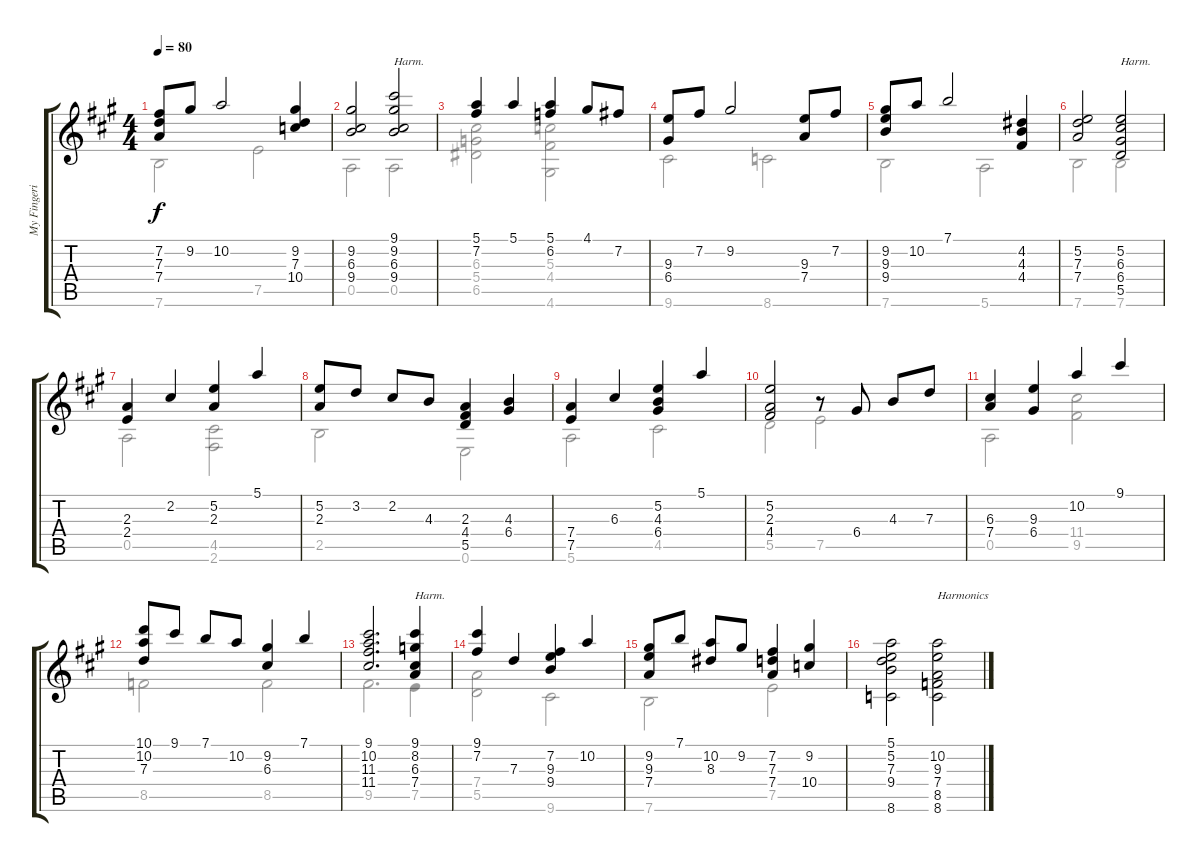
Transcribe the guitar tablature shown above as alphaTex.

\track ("My Fingering" "My Fingeri") {instrument electricguitarjazz}
\staff {score tabs}
\tuning (E4 B3 G3 D3 A2 E2) {hide}
\voice
\ts (4 4)
\tempo 80
\clef g2
\ks a
(7.2 7.3 7.4).8{dy f} 9.2.8 10.2.2 (9.2 7.3 10.4).4 |
(9.2 6.3 9.4).2 (9.1 9.2 6.3 9.4).2{txt "Harm."} |
(5.1 7.2).4 5.1.4 (5.1 6.2).4 4.1.8 7.2.8 |
(9.3 6.4).8 7.2.8 9.2.2 (9.3 7.4).8 7.2.8 |
(9.2 9.3 9.4).8 10.2.8 7.1.2 (4.2 4.3 4.4).4 |
(5.2 7.3 7.4).2 (5.2 6.3 6.4 5.5).2{txt "Harm."} |
(2.3 2.4).4 2.2.4 (5.2 2.3).4 5.1.4 |
(5.2 2.3).8 3.2.8 2.2.8 4.3.8 (2.3 4.4 5.5).4 (4.3 6.4).4 |
(7.4 7.5).4 6.3.4 (5.2 4.3 6.4).4 5.1.4 |
(5.2 2.3 4.4).2 r.8 6.4.8 4.3.8 7.3.8 |
(6.3 7.4).4 (9.3 6.4).4 10.2.4 9.1.4 |
(10.1 10.2 7.3).8 9.1.8 7.1.8 10.2.8 (9.2 6.3).4 7.1.4 |
(9.1 10.2 11.3 11.4).2{d} (9.1 8.2 6.3 7.4).4{txt "Harm."} |
(9.1 7.2).4 7.3.4 (7.2 9.3 9.4).4 10.2.4 |
(9.2 9.3 7.4).8 7.1.8 (10.2 8.3).8 9.2.8 (7.2 7.3 7.4).4 (9.2 10.4).4 |
(5.1 5.2 7.3 9.4 8.6).2 (10.2 9.3 7.4 8.5 8.6).2{txt "Harmonics"}
\voice
\clef g2
\ottava regular
\simile none
\ks a
7.6.2{dy f} 7.5.2 |
0.5.2 0.5.2 |
(6.3 5.4 6.5).2 (5.3 4.4 4.6).2 |
9.6.2 8.6.2 |
7.6.2 5.6.2 |
7.6.2 7.6.2 |
0.5.2 (4.5 2.6).2 |
2.5.2 0.6.2 |
5.6.2 4.5.2 |
5.5.2 7.5.2 |
0.5.2 (11.4 9.5).2 |
8.5.2 8.5.2 |
9.5.2{d} 7.5.4 |
(7.4 5.5).2 9.6.2 |
7.6.2 7.5.2 |
